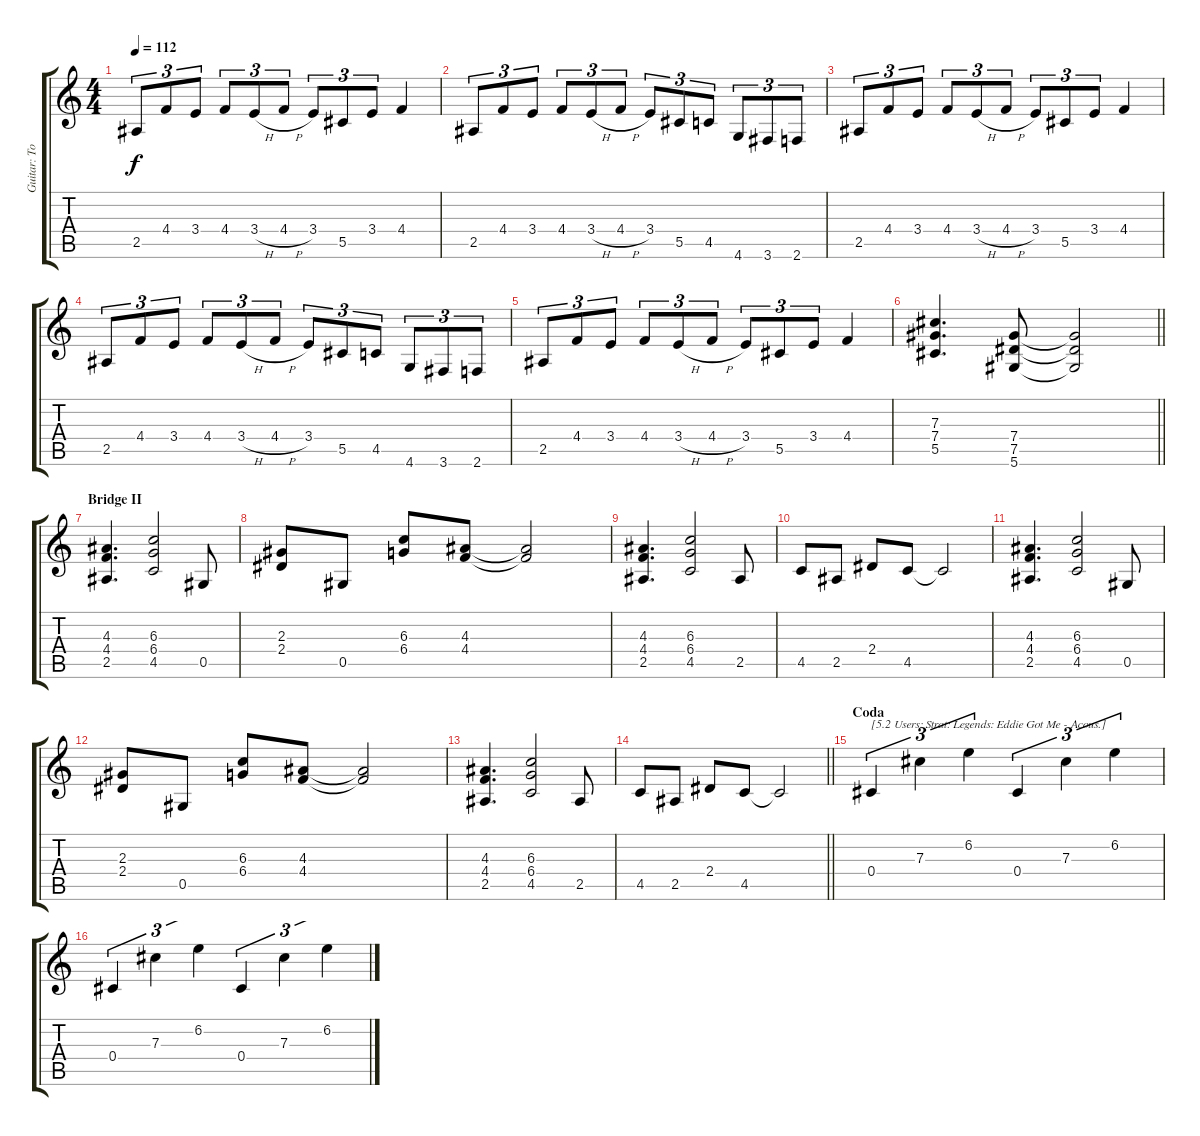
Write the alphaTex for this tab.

\track ("Guitar: Tony" "Guitar: To") {instrument overdrivenguitar}
\staff {score tabs}
\tuning (Eb4 Bb3 Gb3 Db3 Ab2 Eb2) {hide}
\ts (4 4)
\tempo 112
\clef g2
\ks c
2.5.8{tu (3 2) dy f} 4.4.8{tu (3 2)} 3.4.8{tu (3 2)} 4.4.8{tu (3 2)} 3.4{h}.8{tu (3 2)} 4.4{h}.8{tu (3 2)} 3.4.8{tu (3 2)} 5.5.8{tu (3 2)} 3.4.8{tu (3 2)} 4.4.4 |
2.5.8{tu (3 2)} 4.4.8{tu (3 2)} 3.4.8{tu (3 2)} 4.4.8{tu (3 2)} 3.4{h}.8{tu (3 2)} 4.4{h}.8{tu (3 2)} 3.4.8{tu (3 2)} 5.5.8{tu (3 2)} 4.5.8{tu (3 2)} 4.6.8{tu (3 2)} 3.6.8{tu (3 2)} 2.6.8{tu (3 2)} |
2.5.8{tu (3 2)} 4.4.8{tu (3 2)} 3.4.8{tu (3 2)} 4.4.8{tu (3 2)} 3.4{h}.8{tu (3 2)} 4.4{h}.8{tu (3 2)} 3.4.8{tu (3 2)} 5.5.8{tu (3 2)} 3.4.8{tu (3 2)} 4.4.4 |
2.5.8{tu (3 2)} 4.4.8{tu (3 2)} 3.4.8{tu (3 2)} 4.4.8{tu (3 2)} 3.4{h}.8{tu (3 2)} 4.4{h}.8{tu (3 2)} 3.4.8{tu (3 2)} 5.5.8{tu (3 2)} 4.5.8{tu (3 2)} 4.6.8{tu (3 2)} 3.6.8{tu (3 2)} 2.6.8{tu (3 2)} |
2.5.8{tu (3 2)} 4.4.8{tu (3 2)} 3.4.8{tu (3 2)} 4.4.8{tu (3 2)} 3.4{h}.8{tu (3 2)} 4.4{h}.8{tu (3 2)} 3.4.8{tu (3 2)} 5.5.8{tu (3 2)} 3.4.8{tu (3 2)} 4.4.4 |
\barLineRight lightlight
(7.3 7.4 5.5).4{d} (7.4 7.5 5.6).8 (7.4{t} 7.5{t} 5.6{t}).2 |
\section ("" "Bridge II")
(4.3 4.4 2.5).4{d} (6.3 6.4 4.5).2 0.5.8 |
(2.3 2.4).8 0.5.8 (6.3 6.4).8 (4.3 4.4).8 (4.3{t} 4.4{t}).2 |
(4.3 4.4 2.5).4{d} (6.3 6.4 4.5).2 2.5.8 |
4.5.8 2.5.8 2.4.8 4.5.8 4.5{t}.2 |
(4.3 4.4 2.5).4{d} (6.3 6.4 4.5).2 0.5.8 |
(2.3 2.4).8 0.5.8 (6.3 6.4).8 (4.3 4.4).8 (4.3{t} 4.4{t}).2 |
(4.3 4.4 2.5).4{d} (6.3 6.4 4.5).2 2.5.8 |
\barLineRight lightlight
4.5.8 2.5.8 2.4.8 4.5.8 4.5{t}.2 |
\section ("" "Coda")
0.4.4{tu (3 2) txt "[5.2 Users: Strat: Legends: Eddie Got Me - Acous.]" volume 13 instrument electricguitarclean} 7.3.4{tu (3 2)} 6.2.4{tu (3 2)} 0.4.4{tu (3 2)} 7.3.4{tu (3 2)} 6.2.4{tu (3 2)} |
0.4.4{tu (3 2)} 7.3.4{tu (3 2)} 6.2.4{tu (3 2)} 0.4.4{tu (3 2)} 7.3.4{tu (3 2)} 6.2.4{tu (3 2)}
